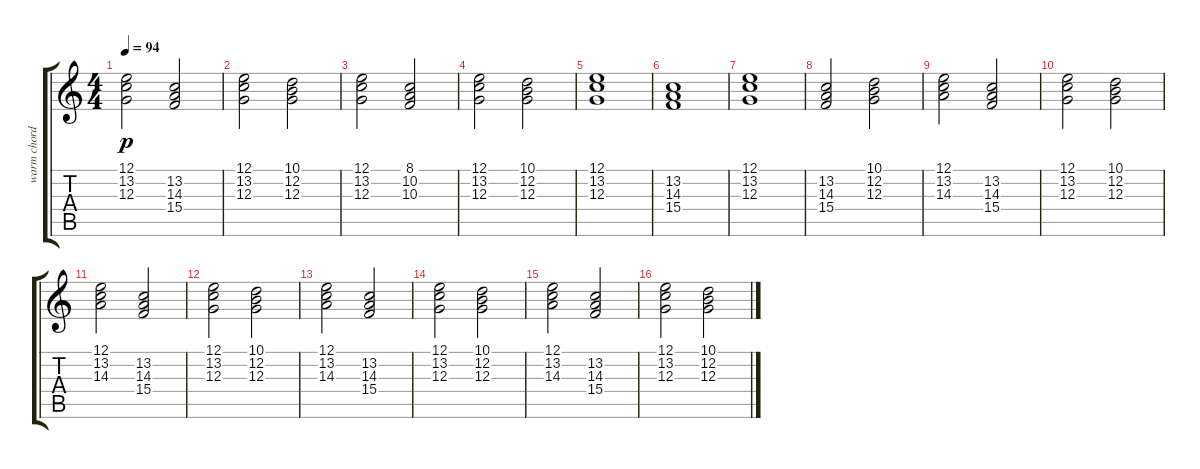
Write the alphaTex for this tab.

\track ("warm chords" "warm chord") {instrument pad2warm}
\staff {score tabs}
\tuning (E4 B3 G3 D3 A2 E2) {hide}
\ts (4 4)
\tempo 94
\clef g2
\ks c
(12.1 13.2 12.3).2{dy p volume 12} (13.2 14.3 15.4).2 |
(12.1 13.2 12.3).2{volume 12} (10.1 12.2 12.3).2 |
(12.1 13.2 12.3).2 (8.1 10.2 10.3).2{volume 12} |
(12.1 13.2 12.3).2 (10.1 12.2 12.3).2 |
(12.1 13.2 12.3).1{volume 12} |
(13.2 14.3 15.4).1{volume 12} |
(12.1 13.2 12.3).1 |
(13.2 14.3 15.4).2{volume 12} (10.1 12.2 12.3).2{volume 12} |
(12.1 13.2 14.3).2 (13.2 14.3 15.4).2 |
(12.1 13.2 12.3).2{volume 12} (10.1 12.2 12.3).2 |
(12.1 13.2 14.3).2 (13.2 14.3 15.4).2{volume 12} |
(12.1 13.2 12.3).2 (10.1 12.2 12.3).2{volume 12} |
(12.1 13.2 14.3).2 (13.2 14.3 15.4).2 |
(12.1 13.2 12.3).2{volume 12} (10.1 12.2 12.3).2 |
(12.1 13.2 14.3).2{volume 12} (13.2 14.3 15.4).2 |
(12.1 13.2 12.3).2 (10.1 12.2 12.3).2{volume 12}
